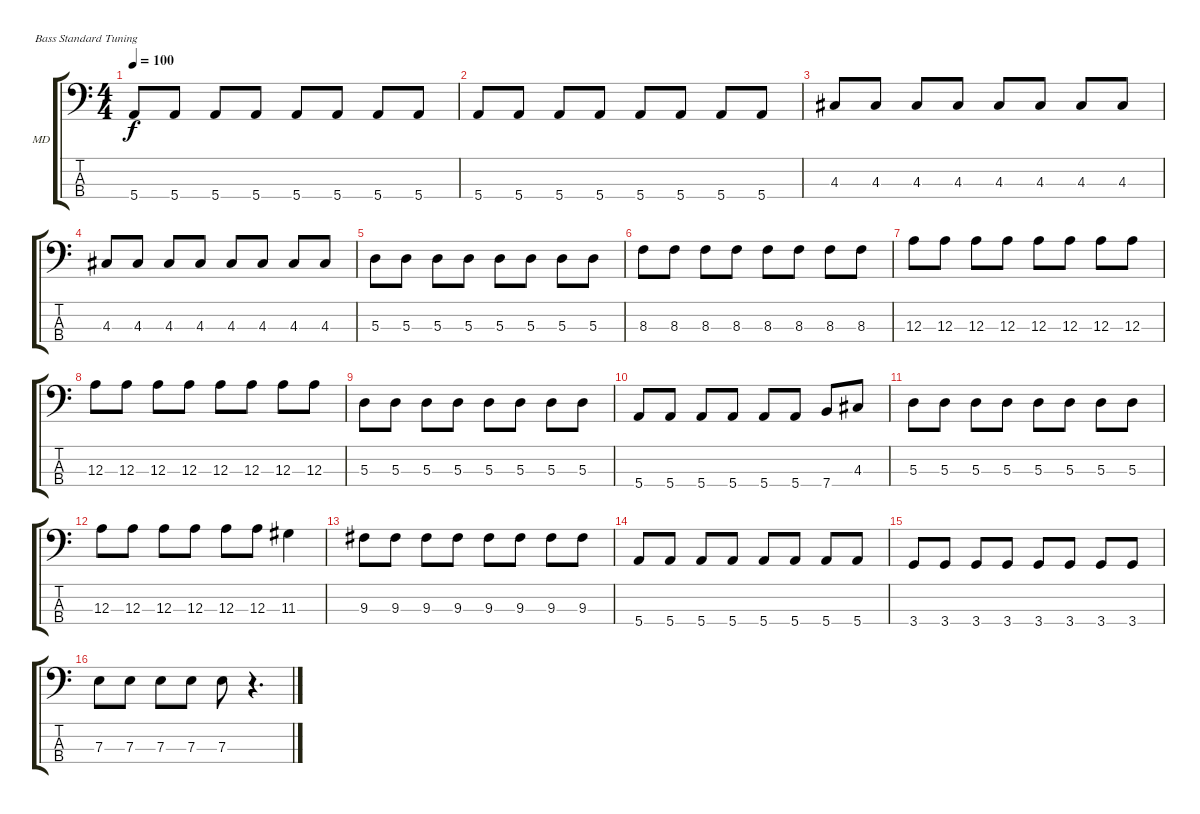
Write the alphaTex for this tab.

\defaultSystemsLayout 4
\bracketExtendMode groupsimilarinstruments
\firstSystemTrackNameOrientation horizontal
\otherSystemsTrackNameOrientation horizontal
\track ("Bass - Mike Dirnt" "MD") {instrument electricbassfinger}
\staff {score tabs}
\tuning (G2 D2 A1 E1)
\ts (4 4)
\tempo 100
\clef f4
\ks c
5.4.8{dy f} 5.4.8 5.4.8 5.4.8 5.4.8 5.4.8 5.4.8 5.4.8 |
5.4.8 5.4.8 5.4.8 5.4.8 5.4.8 5.4.8 5.4.8 5.4.8 |
4.3.8 4.3.8 4.3.8 4.3.8 4.3.8 4.3.8 4.3.8 4.3.8 |
4.3.8 4.3.8 4.3.8 4.3.8 4.3.8 4.3.8 4.3.8 4.3.8 |
5.3.8 5.3.8 5.3.8 5.3.8 5.3.8 5.3.8 5.3.8 5.3.8 |
8.3.8 8.3.8 8.3.8 8.3.8 8.3.8 8.3.8 8.3.8 8.3.8 |
12.3.8 12.3.8 12.3.8 12.3.8 12.3.8 12.3.8 12.3.8 12.3.8 |
12.3.8 12.3.8 12.3.8 12.3.8 12.3.8 12.3.8 12.3.8 12.3.8 |
5.3.8 5.3.8 5.3.8 5.3.8 5.3.8 5.3.8 5.3.8 5.3.8 |
5.4.8 5.4.8 5.4.8 5.4.8 5.4.8 5.4.8 7.4.8 4.3.8 |
5.3.8 5.3.8 5.3.8 5.3.8 5.3.8 5.3.8 5.3.8 5.3.8 |
12.3.8 12.3.8 12.3.8 12.3.8 12.3.8 12.3.8 11.3.4 |
9.3.8 9.3.8 9.3.8 9.3.8 9.3.8 9.3.8 9.3.8 9.3.8 |
5.4.8 5.4.8 5.4.8 5.4.8 5.4.8 5.4.8 5.4.8 5.4.8 |
3.4.8 3.4.8 3.4.8 3.4.8 3.4.8 3.4.8 3.4.8 3.4.8 |
7.3.8 7.3.8 7.3.8 7.3.8 7.3.8 r.4{d}
